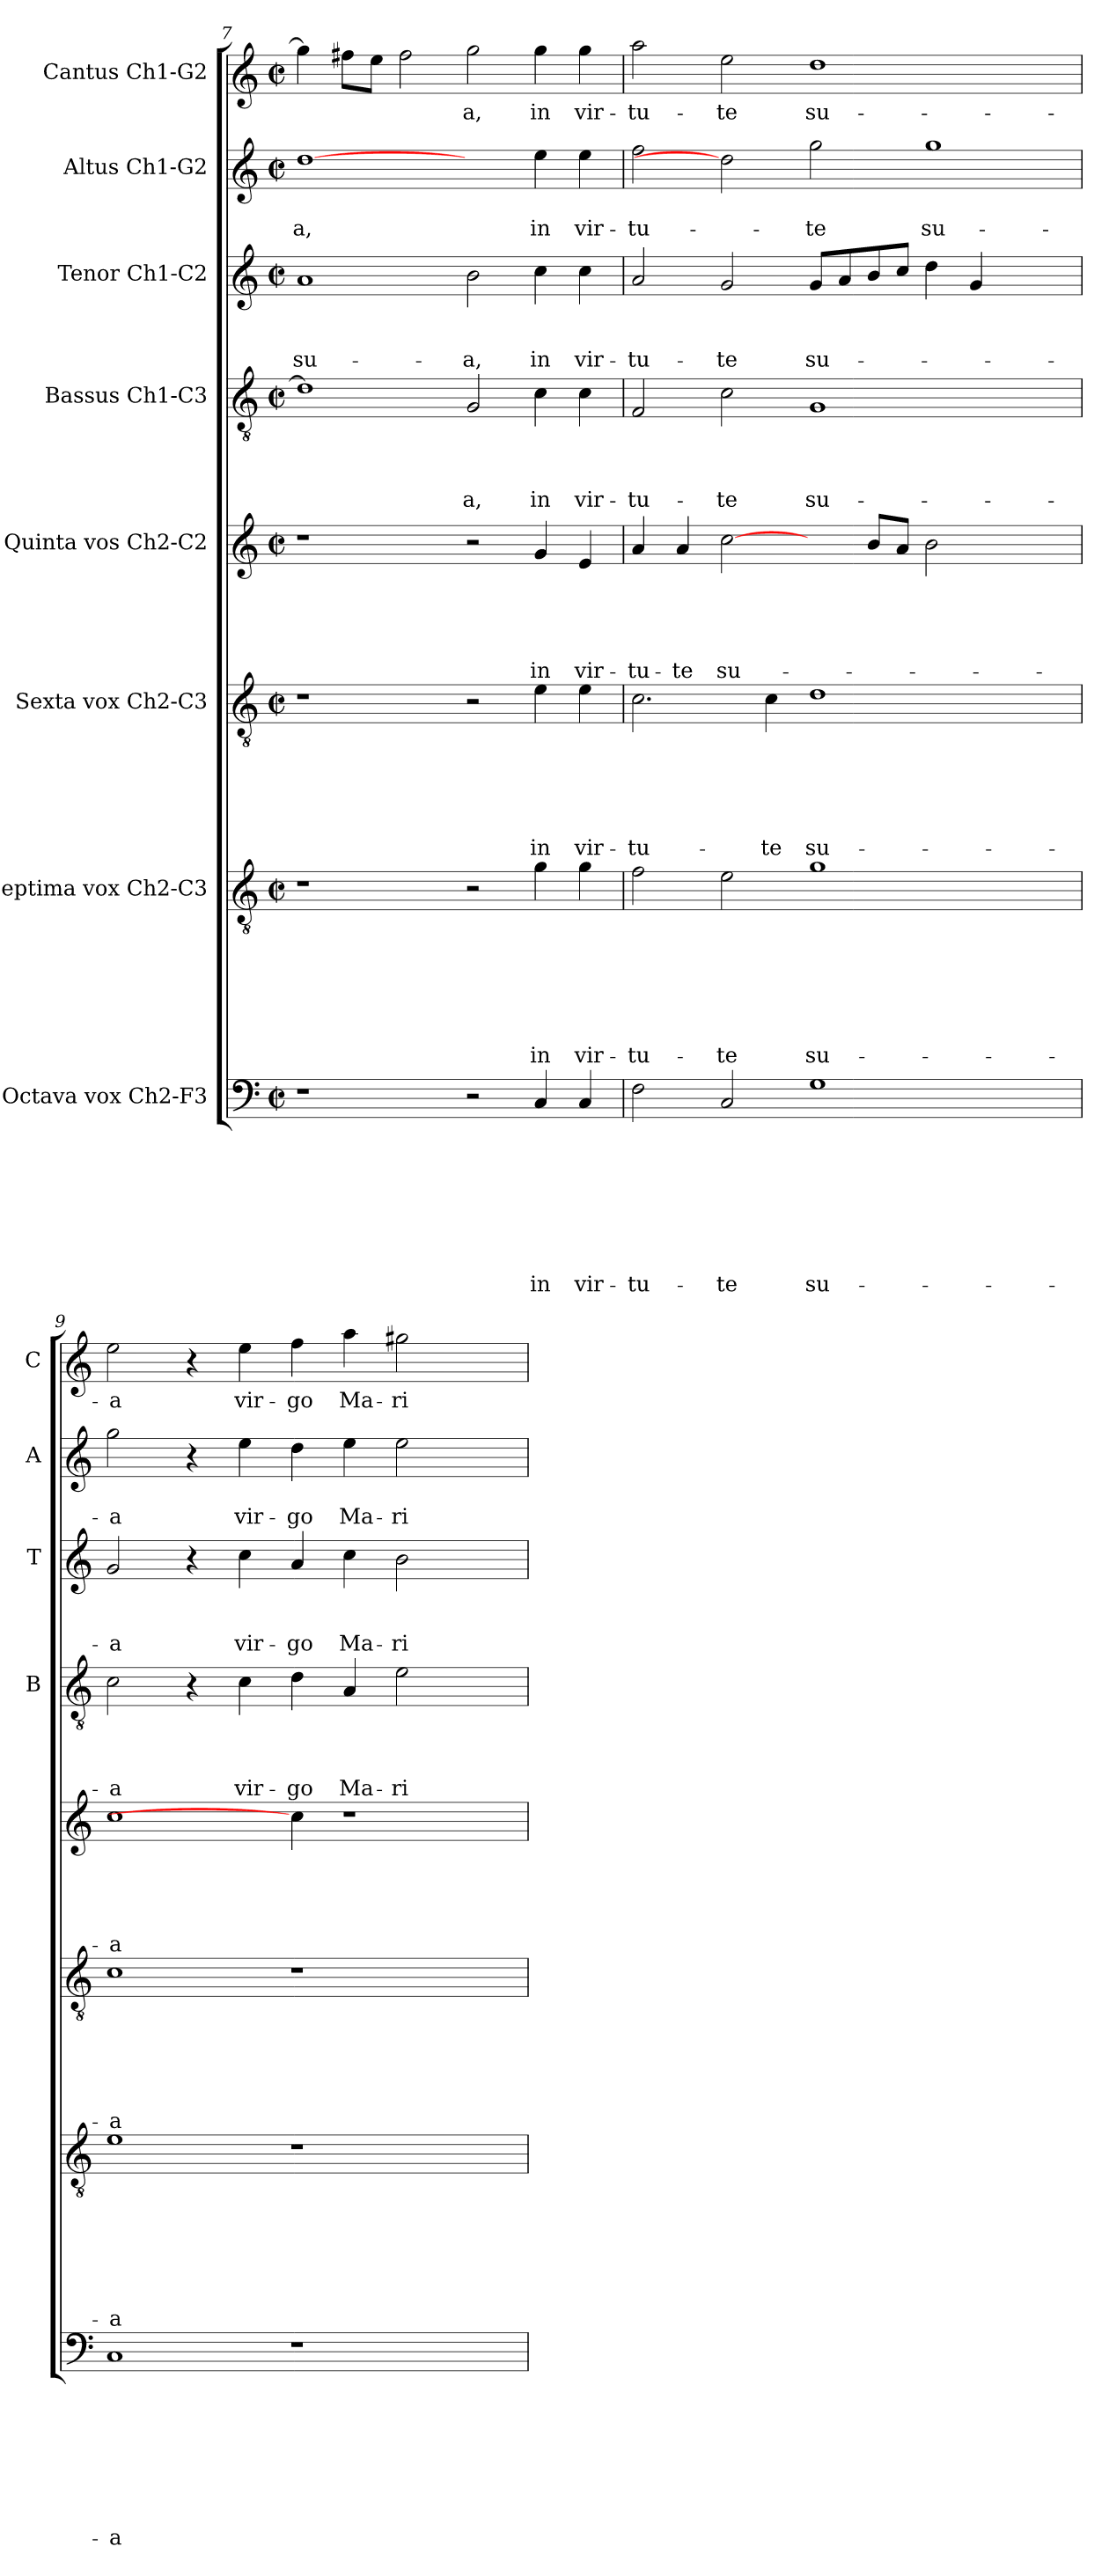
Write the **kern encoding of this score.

**kern	**text	**text	**text	**text	**text	**text	**text	**text	**kern	**text	**text	**text	**text	**text	**text	**text	**kern	**text	**text	**text	**text	**text	**text	**kern	**text	**text	**text	**text	**text	**kern	**text	**text	**text	**text	**kern	**text	**text	**text	**kern	**text	**text	**kern	**text
*part8	*part8	*part8	*part8	*part8	*part8	*part8	*part8	*part8	*part7	*part7	*part7	*part7	*part7	*part7	*part7	*part7	*part6	*part6	*part6	*part6	*part6	*part6	*part6	*part5	*part5	*part5	*part5	*part5	*part5	*part4	*part4	*part4	*part4	*part4	*part3	*part3	*part3	*part3	*part2	*part2	*part2	*part1	*part1
*staff8	*staff8	*staff8	*staff8	*staff8	*staff8	*staff8	*staff8	*staff8	*staff7	*staff7	*staff7	*staff7	*staff7	*staff7	*staff7	*staff7	*staff6	*staff6	*staff6	*staff6	*staff6	*staff6	*staff6	*staff5	*staff5	*staff5	*staff5	*staff5	*staff5	*staff4	*staff4	*staff4	*staff4	*staff4	*staff3	*staff3	*staff3	*staff3	*staff2	*staff2	*staff2	*staff1	*staff1
*I"Octava vox Ch2-F3	*	*	*	*	*	*	*	*	*I"Septima vox Ch2-C3	*	*	*	*	*	*	*	*I"Sexta vox Ch2-C3	*	*	*	*	*	*	*I"Quinta vos Ch2-C2	*	*	*	*	*	*I"Bassus Ch1-C3	*	*	*	*	*I"Tenor Ch1-C2	*	*	*	*I"Altus Ch1-G2	*	*	*I"Cantus Ch1-G2	*
*	*	*	*	*	*	*	*	*	*	*	*	*	*	*	*	*	*	*	*	*	*	*	*	*	*	*	*	*	*	*I'B	*	*	*	*	*I'T	*	*	*	*I'A	*	*	*I'C	*
*clefF4	*	*	*	*	*	*	*	*	*clefGv2	*	*	*	*	*	*	*	*clefGv2	*	*	*	*	*	*	*clefG2	*	*	*	*	*	*clefGv2	*	*	*	*	*clefG2	*	*	*	*clefG2	*	*	*clefG2	*
*k[]	*	*	*	*	*	*	*	*	*k[]	*	*	*	*	*	*	*	*k[]	*	*	*	*	*	*	*k[]	*	*	*	*	*	*k[]	*	*	*	*	*k[]	*	*	*	*k[]	*	*	*k[]	*
*C:	*	*	*	*	*	*	*	*	*C:	*	*	*	*	*	*	*	*C:	*	*	*	*	*	*	*C:	*	*	*	*	*	*C:	*	*	*	*	*C:	*	*	*	*C:	*	*	*C:	*
*M2/2	*	*	*	*	*	*	*	*	*M2/2	*	*	*	*	*	*	*	*M2/2	*	*	*	*	*	*	*M2/2	*	*	*	*	*	*M2/2	*	*	*	*	*M2/2	*	*	*	*M2/2	*	*	*M2/2	*
*met(c|)	*	*	*	*	*	*	*	*	*met(c|)	*	*	*	*	*	*	*	*met(c|)	*	*	*	*	*	*	*met(c|)	*	*	*	*	*	*met(c|)	*	*	*	*	*met(c|)	*	*	*	*met(c|)	*	*	*met(c|)	*
=7	=7	=7	=7	=7	=7	=7	=7	=7	=7	=7	=7	=7	=7	=7	=7	=7	=7	=7	=7	=7	=7	=7	=7	=7	=7	=7	=7	=7	=7	=7	=7	=7	=7	=7	=7	=7	=7	=7	=7	=7	=7	=7	=7
!	!	!	!	!	!	!	!	!	!	!	!	!	!	!	!	!	!	!	!	!	!	!	!	!	!	!	!	!	!	!	!	!	!	!	!	!	!	!LO:LY:b	!	!	!LO:LY:b	!	!
1r	.	.	.	.	.	.	.	.	1r	.	.	.	.	.	.	.	1r	.	.	.	.	.	.	1r	.	.	.	.	.	1d]	.	.	.	.	1a	.	.	su-	[1dd	.	-a,	4gg\]	.
.	.	.	.	.	.	.	.	.	.	.	.	.	.	.	.	.	.	.	.	.	.	.	.	.	.	.	.	.	.	.	.	.	.	.	.	.	.	.	.	.	.	8ff#X\L	.
.	.	.	.	.	.	.	.	.	.	.	.	.	.	.	.	.	.	.	.	.	.	.	.	.	.	.	.	.	.	.	.	.	.	.	.	.	.	.	.	.	.	8ee\J	.
.	.	.	.	.	.	.	.	.	.	.	.	.	.	.	.	.	.	.	.	.	.	.	.	.	.	.	.	.	.	.	.	.	.	.	.	.	.	.	.	.	.	2ff#\	.
!	!	!	!	!	!	!	!	!	!	!	!	!	!	!	!	!	!	!	!	!	!	!	!	!	!	!	!	!	!	!	!	!	!	!LO:LY:b	!	!	!	!LO:LY:b	!	!	!	!	!LO:LY:b
2r	.	.	.	.	.	.	.	.	2r	.	.	.	.	.	.	.	2r	.	.	.	.	.	.	2r	.	.	.	.	.	2G/	.	.	.	-a,	2b\	.	.	-a,	2ryy	.	.	2gg\	-a,
!	!	!	!	!	!	!	!	!LO:LY:b	!	!	!	!	!	!	!	!LO:LY:b	!	!	!	!	!	!	!LO:LY:b	!	!	!	!	!	!LO:LY:b	!	!	!	!	!LO:LY:b	!	!	!	!LO:LY:b	!	!	!LO:LY:b	!	!LO:LY:b
4C/	.	.	.	.	.	.	.	in	4g\	.	.	.	.	.	.	in	4e\	.	.	.	.	.	in	4g/	.	.	.	.	in	4c\	.	.	.	in	4cc\	.	.	in	4ee\	.	in	4gg\	in
!	!	!	!	!	!	!	!	!LO:LY:b	!	!	!	!	!	!	!	!LO:LY:b	!	!	!	!	!	!	!LO:LY:b	!	!	!	!	!	!LO:LY:b	!	!	!	!	!LO:LY:b	!	!	!	!LO:LY:b	!	!	!LO:LY:b	!	!LO:LY:b
4C/	.	.	.	.	.	.	.	vir-	4g\	.	.	.	.	.	.	vir-	4e\	.	.	.	.	.	vir-	4e/	.	.	.	.	vir-	4c\	.	.	.	vir-	4cc\	.	.	vir-	4ee\	.	vir-	4gg\	vir-
=8	=8	=8	=8	=8	=8	=8	=8	=8	=8	=8	=8	=8	=8	=8	=8	=8	=8	=8	=8	=8	=8	=8	=8	=8	=8	=8	=8	=8	=8	=8	=8	=8	=8	=8	=8	=8	=8	=8	=8	=8	=8	=8	=8
!	!	!	!	!	!	!	!	!LO:LY:b	!	!	!	!	!	!	!	!LO:LY:b	!	!	!	!	!	!	!LO:LY:b	!	!	!	!	!	!LO:LY:b	!	!	!	!	!LO:LY:b	!	!	!	!LO:LY:b	!	!	!LO:LY:b	!	!LO:LY:b
2F\	.	.	.	.	.	.	.	-tu-	2f\	.	.	.	.	.	.	-tu-	2.c\	.	.	.	.	.	-tu-	4a/	.	.	.	.	-tu-	2F/	.	.	.	-tu-	2a/	.	.	-tu-	2ff\	.	-tu-	2aa\	-tu-
!	!	!	!	!	!	!	!	!	!	!	!	!	!	!	!	!	!	!	!	!	!	!	!	!	!	!	!	!	!LO:LY:b	!	!	!	!	!	!	!	!	!	!	!	!	!	!
.	.	.	.	.	.	.	.	.	.	.	.	.	.	.	.	.	.	.	.	.	.	.	.	4a/	.	.	.	.	-te	.	.	.	.	.	.	.	.	.	.	.	.	.	.
!	!	!	!	!	!	!	!	!LO:LY:b	!	!	!	!	!	!	!	!LO:LY:b	!	!	!	!	!	!	!	!	!	!	!	!	!LO:LY:b	!	!	!	!	!LO:LY:b	!	!	!	!LO:LY:b	!	!	!	!	!LO:LY:b
2C/	.	.	.	.	.	.	.	-te	2e\	.	.	.	.	.	.	-te	.	.	.	.	.	.	.	[2cc\	.	.	.	.	su-	2c\	.	.	.	-te	2g/	.	.	-te	2dd]	.	.	2ee\	-te
!	!	!	!	!	!	!	!	!	!	!	!	!	!	!	!	!	!	!	!	!	!	!	!LO:LY:b	!	!	!	!	!	!	!	!	!	!	!	!	!	!	!	!	!	!	!	!
.	.	.	.	.	.	.	.	.	.	.	.	.	.	.	.	.	4c\	.	.	.	.	.	-te	.	.	.	.	.	.	.	.	.	.	.	.	.	.	.	.	.	.	.	.
!	!	!	!	!	!	!	!	!LO:LY:b	!	!	!	!	!	!	!	!LO:LY:b	!	!	!	!	!	!	!LO:LY:b	!	!	!	!	!	!	!	!	!	!	!LO:LY:b	!	!	!	!LO:LY:b	!	!	!LO:LY:b	!	!LO:LY:b
1G	.	.	.	.	.	.	.	su-	1g	.	.	.	.	.	.	su-	1d	.	.	.	.	.	su-	4ryy	.	.	.	.	.	1G	.	.	.	su-	8g/L	.	.	su-	2gg\	.	-te	1dd	su-
.	.	.	.	.	.	.	.	.	.	.	.	.	.	.	.	.	.	.	.	.	.	.	.	.	.	.	.	.	.	.	.	.	.	.	8a/	.	.	.	.	.	.	.	.
.	.	.	.	.	.	.	.	.	.	.	.	.	.	.	.	.	.	.	.	.	.	.	.	8b/L	.	.	.	.	.	.	.	.	.	.	8b/	.	.	.	.	.	.	.	.
.	.	.	.	.	.	.	.	.	.	.	.	.	.	.	.	.	.	.	.	.	.	.	.	8a/J	.	.	.	.	.	.	.	.	.	.	8cc/J	.	.	.	.	.	.	.	.
!	!	!	!	!	!	!	!	!	!	!	!	!	!	!	!	!	!	!	!	!	!	!	!	!	!	!	!	!	!	!	!	!	!	!	!	!	!	!	!	!	!LO:LY:b	!	!
.	.	.	.	.	.	.	.	.	.	.	.	.	.	.	.	.	.	.	.	.	.	.	.	2b\	.	.	.	.	.	.	.	.	.	.	4dd\	.	.	.	1gg	.	su-	.	.
.	.	.	.	.	.	.	.	.	.	.	.	.	.	.	.	.	.	.	.	.	.	.	.	.	.	.	.	.	.	.	.	.	.	.	4g/	.	.	.	.	.	.	.	.
2ryy	.	.	.	.	.	.	.	.	2ryy	.	.	.	.	.	.	.	2ryy	.	.	.	.	.	.	2ryy	.	.	.	.	.	2ryy	.	.	.	.	2ryy	.	.	.	.	.	.	2ryy	.
=9	=9	=9	=9	=9	=9	=9	=9	=9	=9	=9	=9	=9	=9	=9	=9	=9	=9	=9	=9	=9	=9	=9	=9	=9	=9	=9	=9	=9	=9	=9	=9	=9	=9	=9	=9	=9	=9	=9	=9	=9	=9	=9	=9
!	!	!	!	!	!	!	!	!LO:LY:b	!	!	!	!	!	!	!	!LO:LY:b	!	!	!	!	!	!	!LO:LY:b	!	!	!	!	!	!LO:LY:b	!	!	!	!	!LO:LY:b	!	!	!	!LO:LY:b	!	!	!LO:LY:b	!	!LO:LY:b
1C	.	.	.	.	.	.	.	-a	1e	.	.	.	.	.	.	-a	1c	.	.	.	.	.	-a	1cc	.	.	.	.	-a	2c\	.	.	.	-a	2g/	.	.	-a	2gg\	.	-a	2ee\	-a
.	.	.	.	.	.	.	.	.	.	.	.	.	.	.	.	.	.	.	.	.	.	.	.	.	.	.	.	.	.	4r	.	.	.	.	4r	.	.	.	4r	.	.	4r	.
!	!	!	!	!	!	!	!	!	!	!	!	!	!	!	!	!	!	!	!	!	!	!	!	!	!	!	!	!	!	!	!	!	!	!LO:LY:b	!	!	!	!LO:LY:b	!	!	!LO:LY:b	!	!LO:LY:b
.	.	.	.	.	.	.	.	.	.	.	.	.	.	.	.	.	.	.	.	.	.	.	.	.	.	.	.	.	.	4c\	.	.	.	vir-	4cc\	.	.	vir-	4ee\	.	vir-	4ee\	vir-
!	!	!	!	!	!	!	!	!	!	!	!	!	!	!	!	!	!	!	!	!	!	!	!	!	!	!	!	!	!	!	!	!	!	!LO:LY:b	!	!	!	!LO:LY:b	!	!	!LO:LY:b	!	!LO:LY:b
1r	.	.	.	.	.	.	.	.	1r	.	.	.	.	.	.	.	1r	.	.	.	.	.	.	4cc\]	.	.	.	.	.	4d\	.	.	.	-go	4a/	.	.	-go	4dd\	.	-go	4ff\	-go
!	!	!	!	!	!	!	!	!	!	!	!	!	!	!	!	!	!	!	!	!	!	!	!	!	!	!	!	!	!	!	!	!	!	!LO:LY:b	!	!	!	!LO:LY:b	!	!	!LO:LY:b	!	!LO:LY:b
.	.	.	.	.	.	.	.	.	.	.	.	.	.	.	.	.	.	.	.	.	.	.	.	1r	.	.	.	.	.	4A/	.	.	.	Ma-	4cc\	.	.	Ma-	4ee\	.	Ma-	4aa\	Ma-
!	!	!	!	!	!	!	!	!	!	!	!	!	!	!	!	!	!	!	!	!	!	!	!	!	!	!	!	!	!	!	!	!	!	!LO:LY:b	!	!	!	!LO:LY:b	!	!	!LO:LY:b	!	!LO:LY:b
.	.	.	.	.	.	.	.	.	.	.	.	.	.	.	.	.	.	.	.	.	.	.	.	.	.	.	.	.	.	2e\	.	.	.	-ri-	2b\	.	.	-ri-	2ee\	.	-ri-	2gg#X\	-ri-
4ryy	.	.	.	.	.	.	.	.	4ryy	.	.	.	.	.	.	.	4ryy	.	.	.	.	.	.	.	.	.	.	.	.	4ryy	.	.	.	.	4ryy	.	.	.	4ryy	.	.	4ryy	.
=	=	=	=	=	=	=	=	=	=	=	=	=	=	=	=	=	=	=	=	=	=	=	=	=	=	=	=	=	=	=	=	=	=	=	=	=	=	=	=	=	=	=	=
*-	*-	*-	*-	*-	*-	*-	*-	*-	*-	*-	*-	*-	*-	*-	*-	*-	*-	*-	*-	*-	*-	*-	*-	*-	*-	*-	*-	*-	*-	*-	*-	*-	*-	*-	*-	*-	*-	*-	*-	*-	*-	*-	*-
